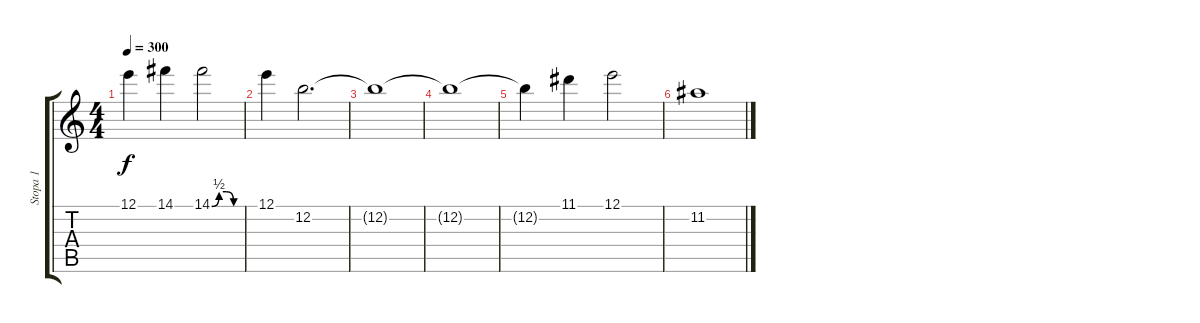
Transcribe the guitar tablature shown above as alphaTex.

\track ("Stopa 1" "Stopa 1") {instrument acousticguitarsteel}
\staff {score tabs}
\tuning (E4 B3 G3 D3 A2 E2) {hide}
\ts (4 4)
\tempo 300
\clef g2
\ks c
12.1.4{dy f} 14.1.4 14.1{be (custom 0 0 15 2 30 2 45 0 60 0)}.2 |
12.1.4 12.2.2{d} |
12.2{t}.1 |
12.2{t}.1 |
12.2{t}.4 11.1.4 12.1.2 |
11.2.1
